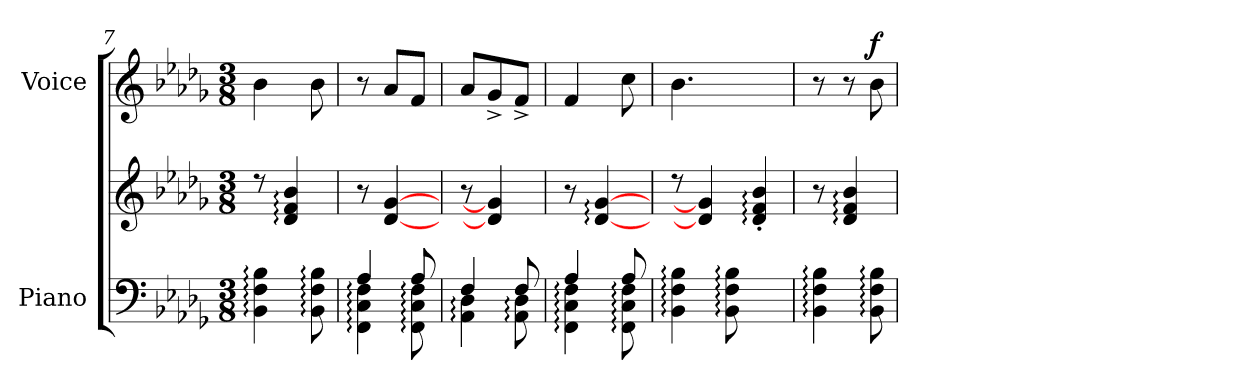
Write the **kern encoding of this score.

**kern	**kern	**kern	**dynam
*part2	*part2	*part1	*part1
*staff3	*staff2	*staff1	*staff1
*I"Piano	*	*I"Voice	*
*I'Piano	*	*I'Voice	*
*clefF4	*clefG2	*clefG2	*
*k[b-e-a-d-g-]	*k[b-e-a-d-g-]	*k[b-e-a-d-g-]	*
*M3/8	*M3/8	*M3/8	*
=7	=7	=7	=7
4BB-\: 4F\: 4B-\:	8rcc	4b-\	.
.	4d-/: 4f/: 4b-/:	.	.
8BB-\: 8F\: 8B-\:	.	8b-\	.
!!LO:LB:g=z
=8	=8	=8	=8
*^	*	*	*
4A-/	4FF\: 4C\: 4F\:	8r	8r	.
.	.	[4d-/ [4g-/	8a-/L	.
8A-/	8FF\: 8C\: 8F\:	.	8f/J	.
=9	=9	=9	=9	=9
4F/	4AA-\: 4D-\:	8r	8a-/L	.
.	.	4d-/] 4g-/]	8g-^</	.
8F/	8AA-\: 8D-\:	.	8f^</J	.
=10	=10	=10	=10	=10
4A-/	4FF\: 4C\: 4F\:	8r	4f/	.
.	.	[4d-/: [4g-/:	.	.
8A-/	8FF\: 8C\: 8F\:	.	8cc\	.
*v	*v	*	*	*
=11	=11	=11	=11
4BB-\: 4F\: 4B-\:	8rcc	4.b-\	.
.	4d-/] 4g-/]	.	.
8BB-\: 8F\: 8B-\:	.	.	.
4ryy	4d-/:'> 4f/:'> 4b-/:'>	4ryy	.
=12	=12	=12	=12
4BB-\: 4F\: 4B-\:	8r	8r	.
.	4d-/: 4f/: 4b-/:	8r	.
!	!	!	!LO:DY:a
8BB-\: 8F\: 8B-\:	.	8b-\	f
=	=	=	=
*-	*-	*-	*-
